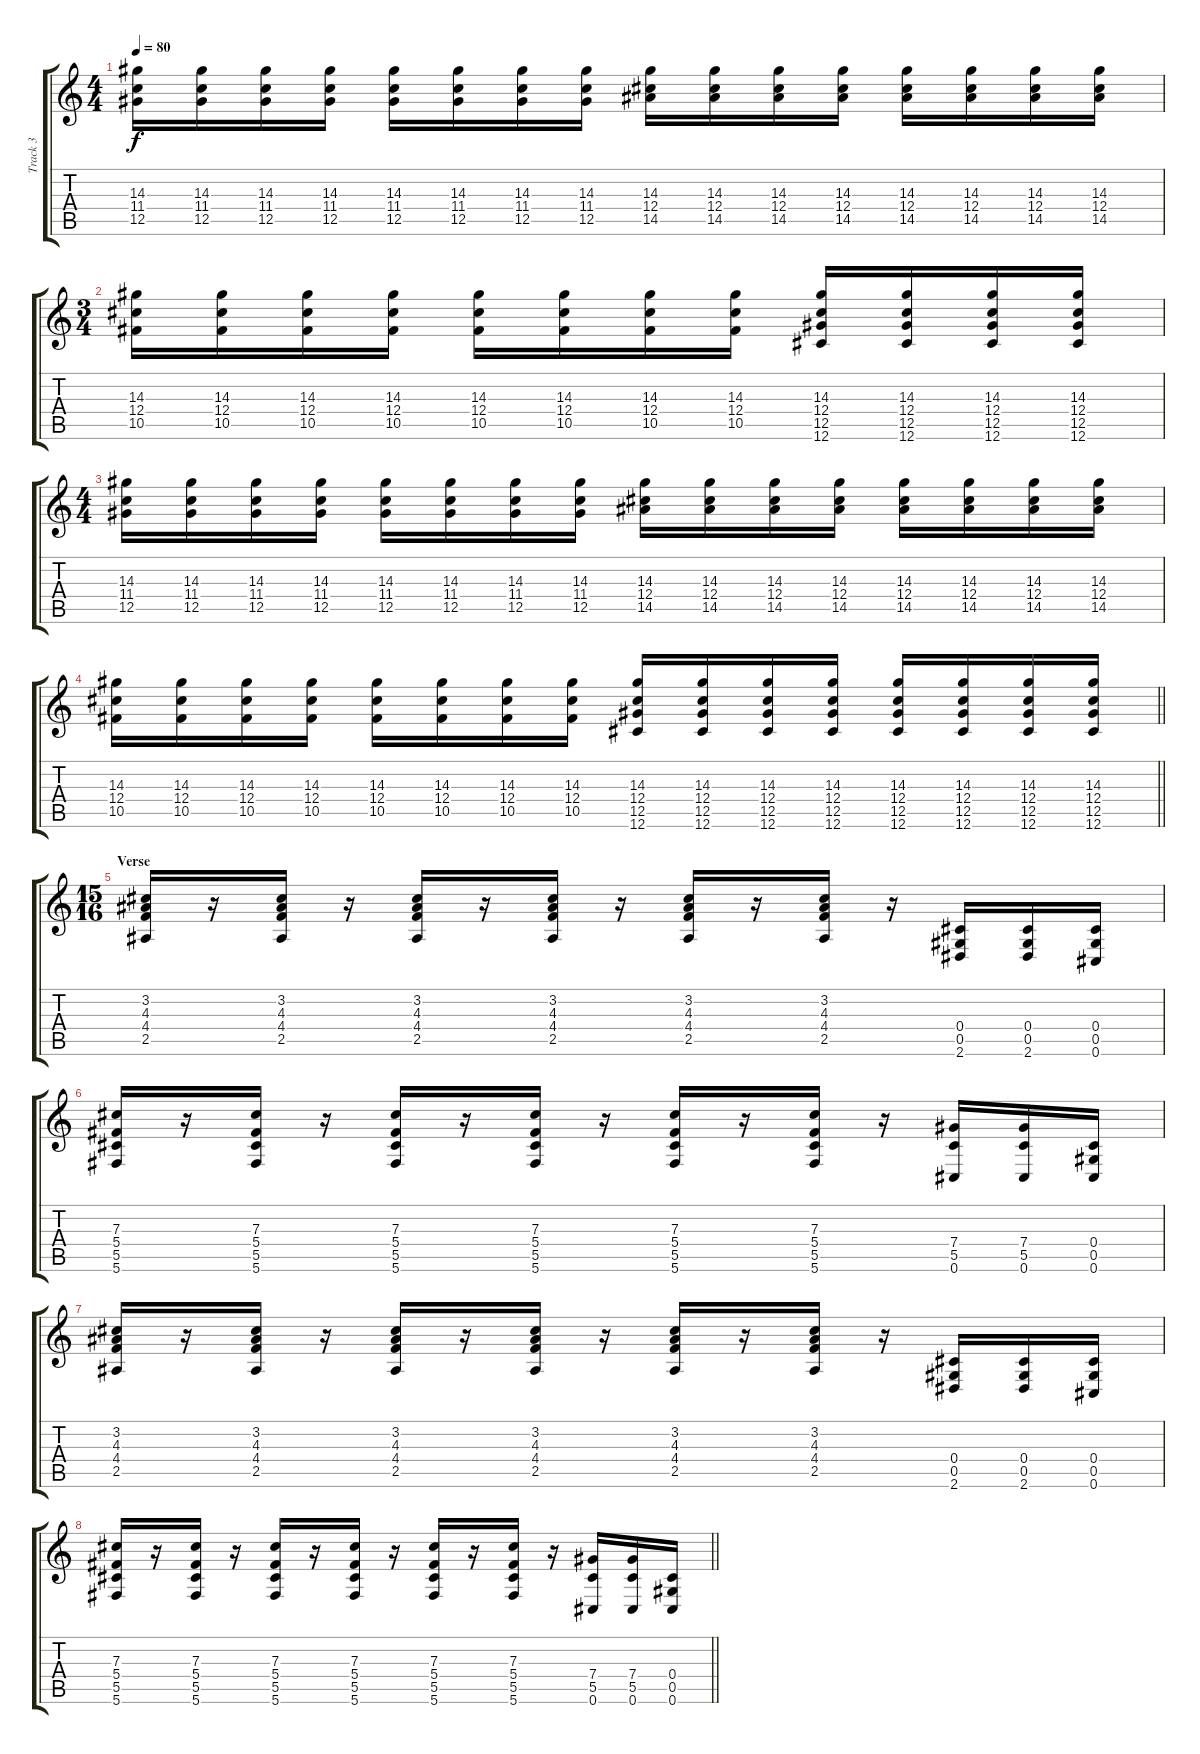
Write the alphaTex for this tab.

\track ("Track 3" "Track 3") {instrument overdrivenguitar}
\staff {score tabs}
\tuning (Eb4 Bb3 Gb3 Db3 Ab2 Db2) {hide}
\ts (4 4)
\tempo 80
\clef g2
\ks c
(14.3 11.4 12.5).16{dy f} (14.3 11.4 12.5).16 (14.3 11.4 12.5).16 (14.3 11.4 12.5).16 (14.3 11.4 12.5).16 (14.3 11.4 12.5).16 (14.3 11.4 12.5).16 (14.3 11.4 12.5).16 (14.3 12.4 14.5).16 (14.3 12.4 14.5).16 (14.3 12.4 14.5).16 (14.3 12.4 14.5).16 (14.3 12.4 14.5).16 (14.3 12.4 14.5).16 (14.3 12.4 14.5).16 (14.3 12.4 14.5).16 |
\ts (3 4)
(14.3 12.4 10.5).16 (14.3 12.4 10.5).16 (14.3 12.4 10.5).16 (14.3 12.4 10.5).16 (14.3 12.4 10.5).16 (14.3 12.4 10.5).16 (14.3 12.4 10.5).16 (14.3 12.4 10.5).16 (14.3 12.4 12.5 12.6).16 (14.3 12.4 12.5 12.6).16 (14.3 12.4 12.5 12.6).16 (14.3 12.4 12.5 12.6).16 |
\ts (4 4)
(14.3 11.4 12.5).16 (14.3 11.4 12.5).16 (14.3 11.4 12.5).16 (14.3 11.4 12.5).16 (14.3 11.4 12.5).16 (14.3 11.4 12.5).16 (14.3 11.4 12.5).16 (14.3 11.4 12.5).16 (14.3 12.4 14.5).16 (14.3 12.4 14.5).16 (14.3 12.4 14.5).16 (14.3 12.4 14.5).16 (14.3 12.4 14.5).16 (14.3 12.4 14.5).16 (14.3 12.4 14.5).16 (14.3 12.4 14.5).16 |
\barLineRight lightlight
(14.3 12.4 10.5).16 (14.3 12.4 10.5).16 (14.3 12.4 10.5).16 (14.3 12.4 10.5).16 (14.3 12.4 10.5).16 (14.3 12.4 10.5).16 (14.3 12.4 10.5).16 (14.3 12.4 10.5).16 (14.3 12.4 12.5 12.6).16 (14.3 12.4 12.5 12.6).16 (14.3 12.4 12.5 12.6).16 (14.3 12.4 12.5 12.6).16 (14.3 12.4 12.5 12.6).16 (14.3 12.4 12.5 12.6).16 (14.3 12.4 12.5 12.6).16 (14.3 12.4 12.5 12.6).16 |
\ts (15 16)
\section ("" "Verse")
(3.2 4.3 4.4 2.5).16 r.16 (3.2 4.3 4.4 2.5).16 r.16 (3.2 4.3 4.4 2.5).16 r.16 (3.2 4.3 4.4 2.5).16 r.16 (3.2 4.3 4.4 2.5).16 r.16 (3.2 4.3 4.4 2.5).16 r.16 (0.4 0.5 2.6).16 (0.4 0.5 2.6).16 (0.4 0.5 0.6).16 |
(7.3 5.4 5.5 5.6).16 r.16 (7.3 5.4 5.5 5.6).16 r.16 (7.3 5.4 5.5 5.6).16 r.16 (7.3 5.4 5.5 5.6).16 r.16 (7.3 5.4 5.5 5.6).16 r.16 (7.3 5.4 5.5 5.6).16 r.16 (7.4 5.5 0.6).16 (7.4 5.5 0.6).16 (0.4 0.5 0.6).16 |
(3.2 4.3 4.4 2.5).16 r.16 (3.2 4.3 4.4 2.5).16 r.16 (3.2 4.3 4.4 2.5).16 r.16 (3.2 4.3 4.4 2.5).16 r.16 (3.2 4.3 4.4 2.5).16 r.16 (3.2 4.3 4.4 2.5).16 r.16 (0.4 0.5 2.6).16 (0.4 0.5 2.6).16 (0.4 0.5 0.6).16 |
\barLineRight lightlight
(7.3 5.4 5.5 5.6).16 r.16 (7.3 5.4 5.5 5.6).16 r.16 (7.3 5.4 5.5 5.6).16 r.16 (7.3 5.4 5.5 5.6).16 r.16 (7.3 5.4 5.5 5.6).16 r.16 (7.3 5.4 5.5 5.6).16 r.16 (7.4 5.5 0.6).16 (7.4 5.5 0.6).16 (0.4 0.5 0.6).16
